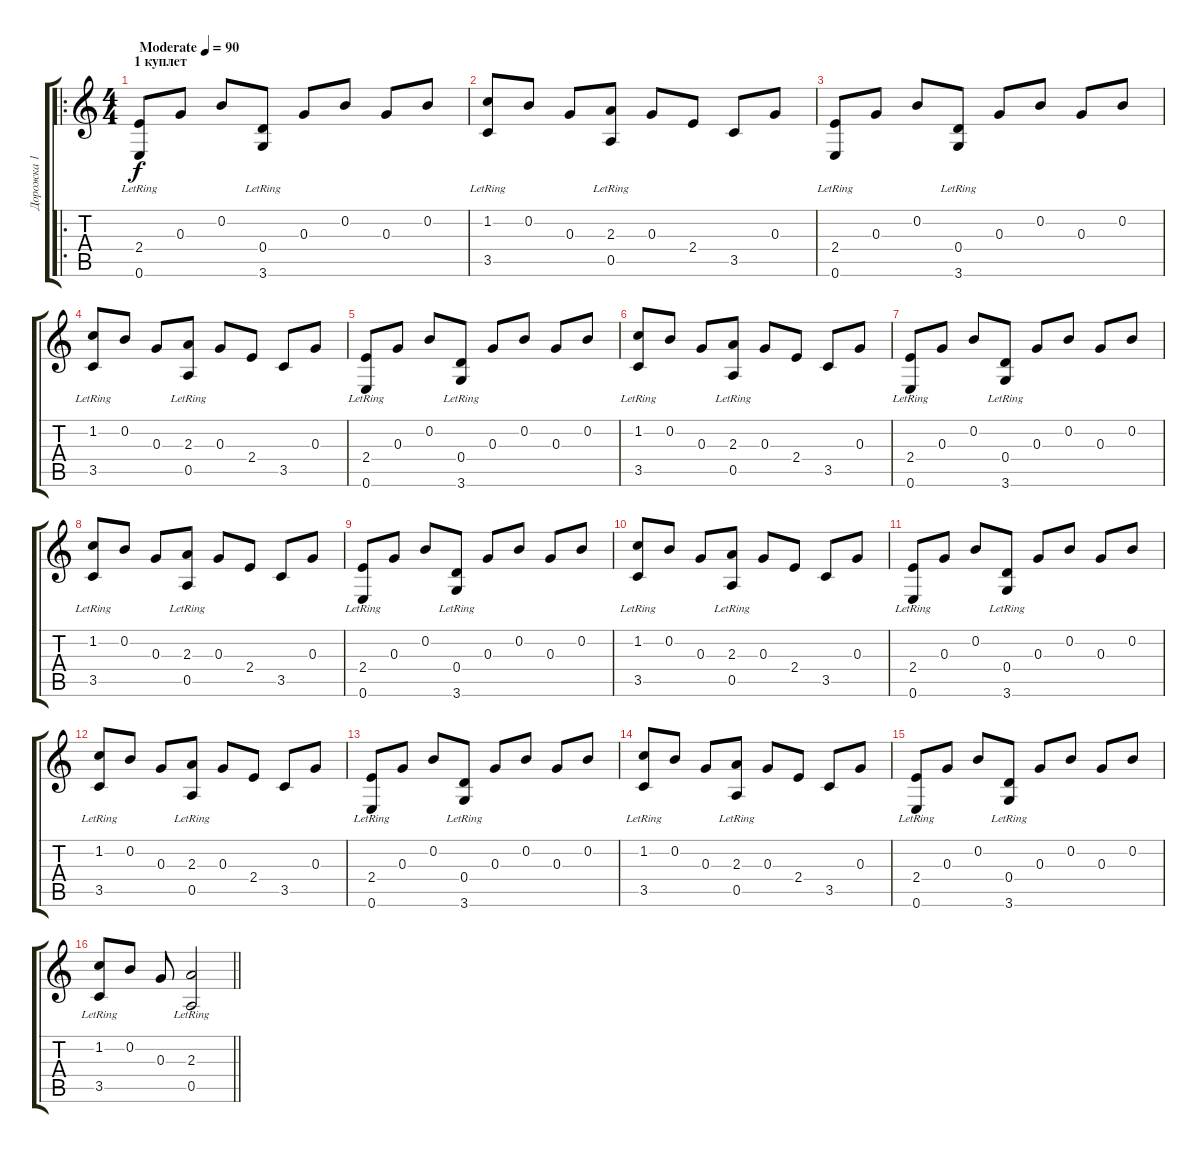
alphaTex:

\track ("Дорожка 1" "Дорожка 1") {instrument acousticguitarsteel}
\staff {score tabs}
\tuning (E4 B3 G3 D3 A2 E2) {hide}
\ro
\ts (4 4)
\section ("" "1 куплет")
\tempo (90 "Moderate")
\clef g2
\ks c
(2.4 0.6{lr}).8{dy f instrument acousticguitarsteel} 0.3.8 0.2.8 (0.4 3.6{lr}).8 0.3.8 0.2.8 0.3.8 0.2.8 |
(1.2 3.5{lr}).8 0.2.8 0.3.8 (2.3 0.5{lr}).8 0.3.8 2.4.8 3.5.8 0.3.8 |
(2.4 0.6{lr}).8 0.3.8 0.2.8 (0.4 3.6{lr}).8 0.3.8 0.2.8 0.3.8 0.2.8 |
(1.2 3.5{lr}).8 0.2.8 0.3.8 (2.3 0.5{lr}).8 0.3.8 2.4.8 3.5.8 0.3.8 |
(2.4 0.6{lr}).8 0.3.8 0.2.8 (0.4 3.6{lr}).8 0.3.8 0.2.8 0.3.8 0.2.8 |
(1.2 3.5{lr}).8 0.2.8 0.3.8 (2.3 0.5{lr}).8 0.3.8 2.4.8 3.5.8 0.3.8 |
(2.4 0.6{lr}).8 0.3.8 0.2.8 (0.4 3.6{lr}).8 0.3.8 0.2.8 0.3.8 0.2.8 |
(1.2 3.5{lr}).8 0.2.8 0.3.8 (2.3 0.5{lr}).8 0.3.8 2.4.8 3.5.8 0.3.8 |
(2.4 0.6{lr}).8 0.3.8 0.2.8 (0.4 3.6{lr}).8 0.3.8 0.2.8 0.3.8 0.2.8 |
(1.2 3.5{lr}).8 0.2.8 0.3.8 (2.3 0.5{lr}).8 0.3.8 2.4.8 3.5.8 0.3.8 |
(2.4 0.6{lr}).8 0.3.8 0.2.8 (0.4 3.6{lr}).8 0.3.8 0.2.8 0.3.8 0.2.8 |
(1.2 3.5{lr}).8 0.2.8 0.3.8 (2.3 0.5{lr}).8 0.3.8 2.4.8 3.5.8 0.3.8 |
(2.4 0.6{lr}).8 0.3.8 0.2.8 (0.4 3.6{lr}).8 0.3.8 0.2.8 0.3.8 0.2.8 |
(1.2 3.5{lr}).8 0.2.8 0.3.8 (2.3 0.5{lr}).8 0.3.8 2.4.8 3.5.8 0.3.8 |
(2.4 0.6{lr}).8 0.3.8 0.2.8 (0.4 3.6{lr}).8 0.3.8 0.2.8 0.3.8 0.2.8 |
\barLineRight lightlight
(1.2 3.5{lr}).8 0.2.8 0.3.8 (2.3 0.5{lr}).2
